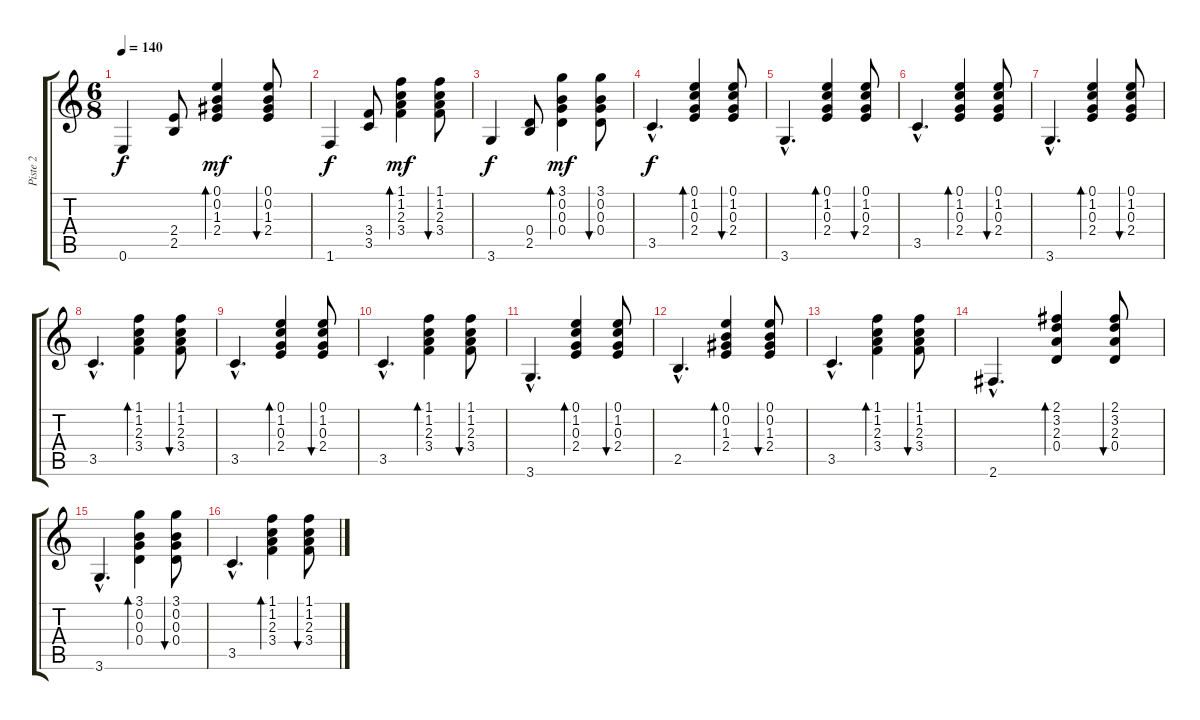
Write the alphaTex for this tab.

\track ("Piste 2" "Piste 2") {instrument acousticguitarnylon}
\staff {score tabs}
\tuning (E4 B3 G3 D3 A2 E2) {hide}
\ts (6 8)
\tempo 140
\clef g2
\ks c
0.6.4{dy f instrument acousticguitarnylon} (2.4 2.5).8 (0.1 0.2 1.3 2.4).4{bd 120 dy mf} (0.1 0.2 1.3 2.4).8{bu 120} |
1.6.4{dy f} (3.4 3.5).8 (1.1 1.2 2.3 3.4).4{bd 120 dy mf} (1.1 1.2 2.3 3.4).8{bu 120} |
3.6.4{dy f} (0.4 2.5).8 (3.1 0.2 0.3 0.4).4{bd 120 dy mf} (3.1 0.2 0.3 0.4).8{bu 120} |
3.5{hac}.4{d dy f} (0.1 1.2 0.3 2.4).4{bd 120} (0.1 1.2 0.3 2.4).8{bu 120} |
3.6{hac}.4{d} (0.1 1.2 0.3 2.4).4{bd 120} (0.1 1.2 0.3 2.4).8{bu 120} |
3.5{hac}.4{d} (0.1 1.2 0.3 2.4).4{bd 120} (0.1 1.2 0.3 2.4).8{bu 120} |
3.6{hac}.4{d} (0.1 1.2 0.3 2.4).4{bd 120} (0.1 1.2 0.3 2.4).8{bu 120} |
3.5{hac}.4{d} (1.1 1.2 2.3 3.4).4{bd 120} (1.1 1.2 2.3 3.4).8{bu 120} |
3.5{hac}.4{d} (0.1 1.2 0.3 2.4).4{bd 120} (0.1 1.2 0.3 2.4).8{bu 120} |
3.5{hac}.4{d} (1.1 1.2 2.3 3.4).4{bd 120} (1.1 1.2 2.3 3.4).8{bu 120} |
3.6{hac}.4{d} (0.1 1.2 0.3 2.4).4{bd 120} (0.1 1.2 0.3 2.4).8{bu 120} |
2.5{hac}.4{d} (0.1 0.2 1.3 2.4).4{bd 120} (0.1 0.2 1.3 2.4).8{bu 120} |
3.5{hac}.4{d} (1.1 1.2 2.3 3.4).4{bd 120} (1.1 1.2 2.3 3.4).8{bu 120} |
2.6{hac}.4{d} (2.1 3.2 2.3 0.4).4{bd 120} (2.1 3.2 2.3 0.4).8{bu 120} |
3.6{hac}.4{d} (3.1 0.2 0.3 0.4).4{bd 120} (3.1 0.2 0.3 0.4).8{bu 120} |
3.5{hac}.4{d} (1.1 1.2 2.3 3.4).4{bd 120} (1.1 1.2 2.3 3.4).8{bu 120}
